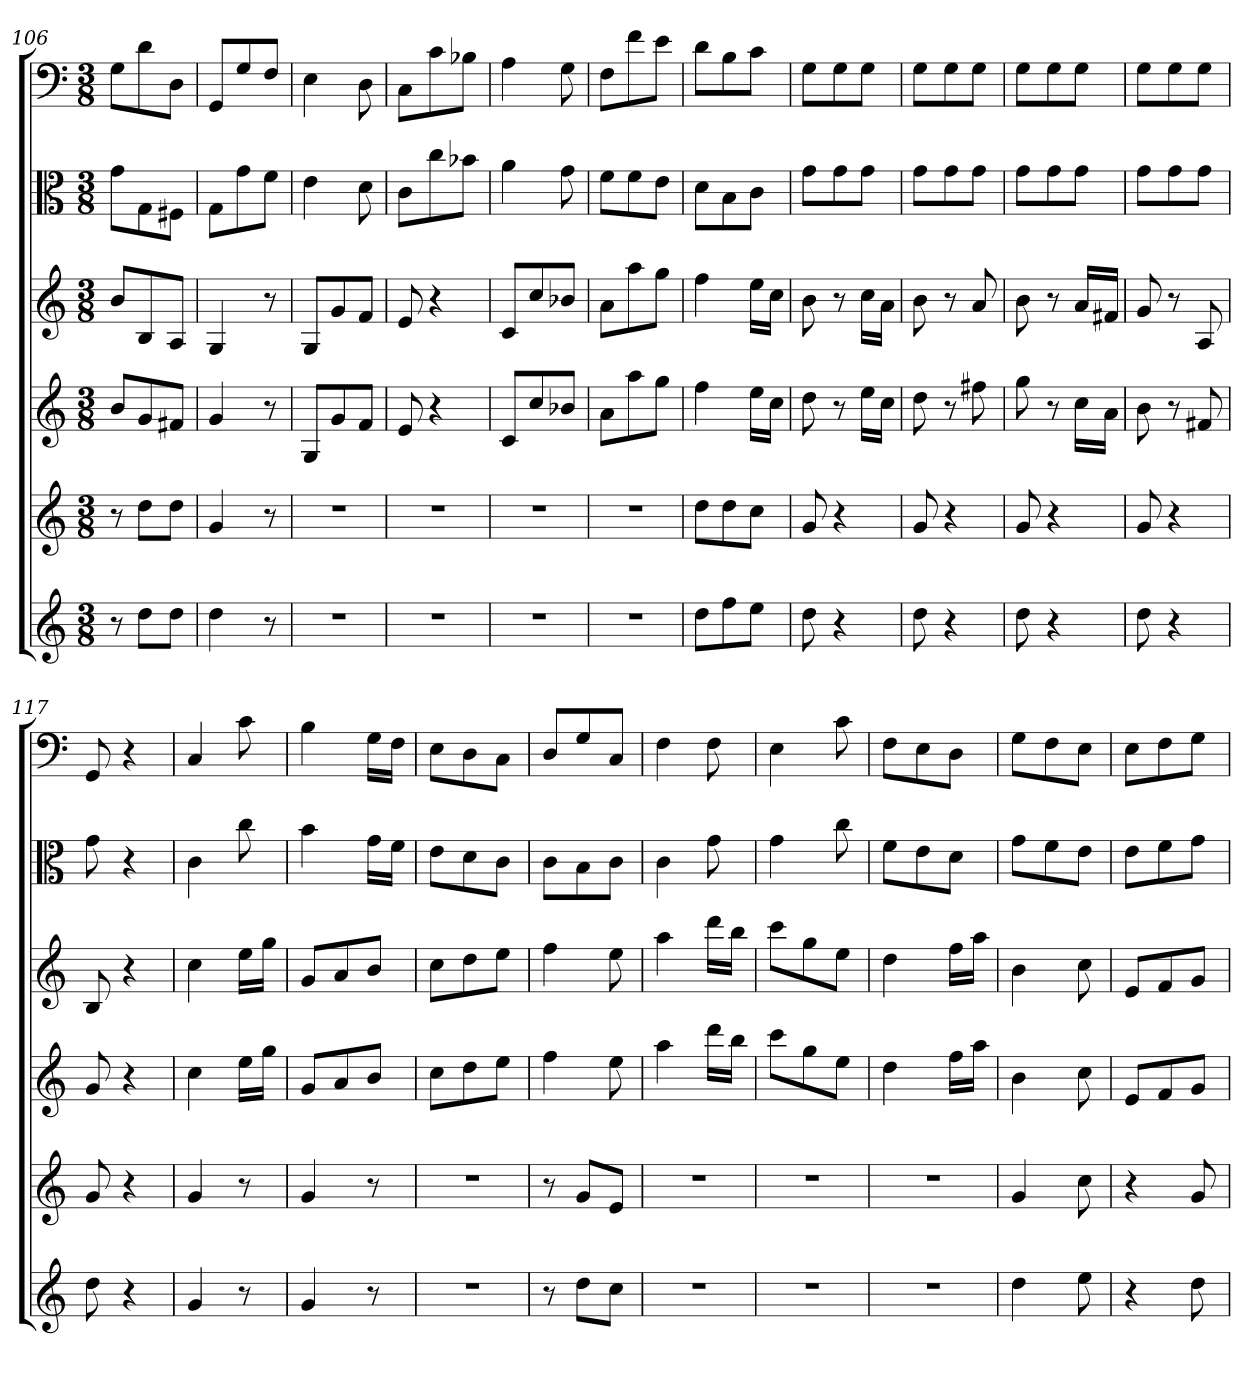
**kern	**kern	**kern	**kern	**kern	**kern
*part6	*part5	*part4	*part3	*part2	*part1
*staff6	*staff5	*staff4	*staff3	*staff2	*staff1
*	*	*	*	*clefC3	*clefF4
*k[]	*k[]	*k[]	*k[]	*k[]	*k[]
*C:	*C:	*C:	*C:	*C:	*C:
*M3/8	*M3/8	*M3/8	*M3/8	*M3/8	*M3/8
=106	=106	=106	=106	=106	=106
8r	8r	8bL	8bL	8g\L	8G\L
8ddL	8ddL	8g	8B	8G\	8d\
8ddJ	8ddJ	8f#XJ	8AJ	8F#X\J	8D\J
=107	=107	=107	=107	=107	=107
4dd	4g	4g	4G	8G\L	8GG/L
.	.	.	.	8g\	8G/
8r	8r	8r	8r	8f\J	8F/J
=108	=108	=108	=108	=108	=108
4.r	4.r	8GL	8GL	4e	4E
.	.	8g	8g	.	.
.	.	8fJ	8fJ	8d	8D
=109	=109	=109	=109	=109	=109
4.r	4.r	8e	8e	8c\L	8C\L
.	.	4r	4r	8cc\	8c\
.	.	.	.	8b-X\J	8B-X\J
=110	=110	=110	=110	=110	=110
4.r	4.r	8cL	8cL	4a	4A
.	.	8cc	8cc	.	.
.	.	8b-XJ	8b-XJ	8g	8G
=111	=111	=111	=111	=111	=111
4.r	4.r	8aL	8aL	8f\L	8F\L
.	.	8aa	8aa	8f\	8f\
.	.	8ggJ	8ggJ	8e\J	8e\J
=112	=112	=112	=112	=112	=112
8ddL	8ddL	4ff	4ff	8d\L	8d\L
8ff	8dd	.	.	8B\	8B\
8eeJ	8ccJ	16eeLL	16eeLL	8c\J	8c\J
.	.	16ccJJ	16ccJJ	.	.
=113	=113	=113	=113	=113	=113
8dd	8g	8dd	8b	8g\L	8G\L
4r	4r	8r	8r	8g\	8G\
.	.	16eeLL	16ccLL	8g\J	8G\J
.	.	16ccJJ	16aJJ	.	.
=114	=114	=114	=114	=114	=114
8dd	8g	8dd	8b	8g\L	8G\L
4r	4r	8r	8r	8g\	8G\
.	.	8ff#X	8a	8g\J	8G\J
=115	=115	=115	=115	=115	=115
8dd	8g	8gg	8b	8g\L	8G\L
4r	4r	8r	8r	8g\	8G\
.	.	16ccLL	16aLL	8g\J	8G\J
.	.	16aJJ	16f#XJJ	.	.
=116	=116	=116	=116	=116	=116
8dd	8g	8b	8g	8g\L	8G\L
4r	4r	8r	8r	8g\	8G\
.	.	8f#X	8A	8g\J	8G\J
=117	=117	=117	=117	=117	=117
8dd	8g	8g	8B	8g	8GG
4r	4r	4r	4r	4r	4r
=118	=118	=118	=118	=118	=118
4g	4g	4cc	4cc	4c	4C
8r	8r	16eeLL	16eeLL	8cc	8c
.	.	16ggJJ	16ggJJ	.	.
=119	=119	=119	=119	=119	=119
4g	4g	8gL	8gL	4b	4B
.	.	8a	8a	.	.
8r	8r	8bJ	8bJ	16g\LL	16G\LL
.	.	.	.	16f\JJ	16F\JJ
=120	=120	=120	=120	=120	=120
4.r	4.r	8ccL	8ccL	8e\L	8E\L
.	.	8dd	8dd	8d\	8D\
.	.	8eeJ	8eeJ	8c\J	8C\J
=121	=121	=121	=121	=121	=121
8r	8r	4ff	4ff	8c\L	8D/L
8ddL	8gL	.	.	8B\	8G/
8ccJ	8eJ	8ee	8ee	8c\J	8C/J
=122	=122	=122	=122	=122	=122
4.r	4.r	4aa	4aa	4c	4F
.	.	16dddLL	16dddLL	8g	8F
.	.	16bbJJ	16bbJJ	.	.
=123	=123	=123	=123	=123	=123
4.r	4.r	8cccL	8cccL	4g	4E
.	.	8gg	8gg	.	.
.	.	8eeJ	8eeJ	8cc	8c
=124	=124	=124	=124	=124	=124
4.r	4.r	4dd	4dd	8f\L	8F\L
.	.	.	.	8e\	8E\
.	.	16ffLL	16ffLL	8d\J	8D\J
.	.	16aaJJ	16aaJJ	.	.
=125	=125	=125	=125	=125	=125
4dd	4g	4b	4b	8g\L	8G\L
.	.	.	.	8f\	8F\
8ee	8cc	8cc	8cc	8e\J	8E\J
=126	=126	=126	=126	=126	=126
4r	4r	8eL	8eL	8e\L	8E\L
.	.	8f	8f	8f\	8F\
8dd	8g	8gJ	8gJ	8g\J	8G\J
=	=	=	=	=	=
*-	*-	*-	*-	*-	*-
